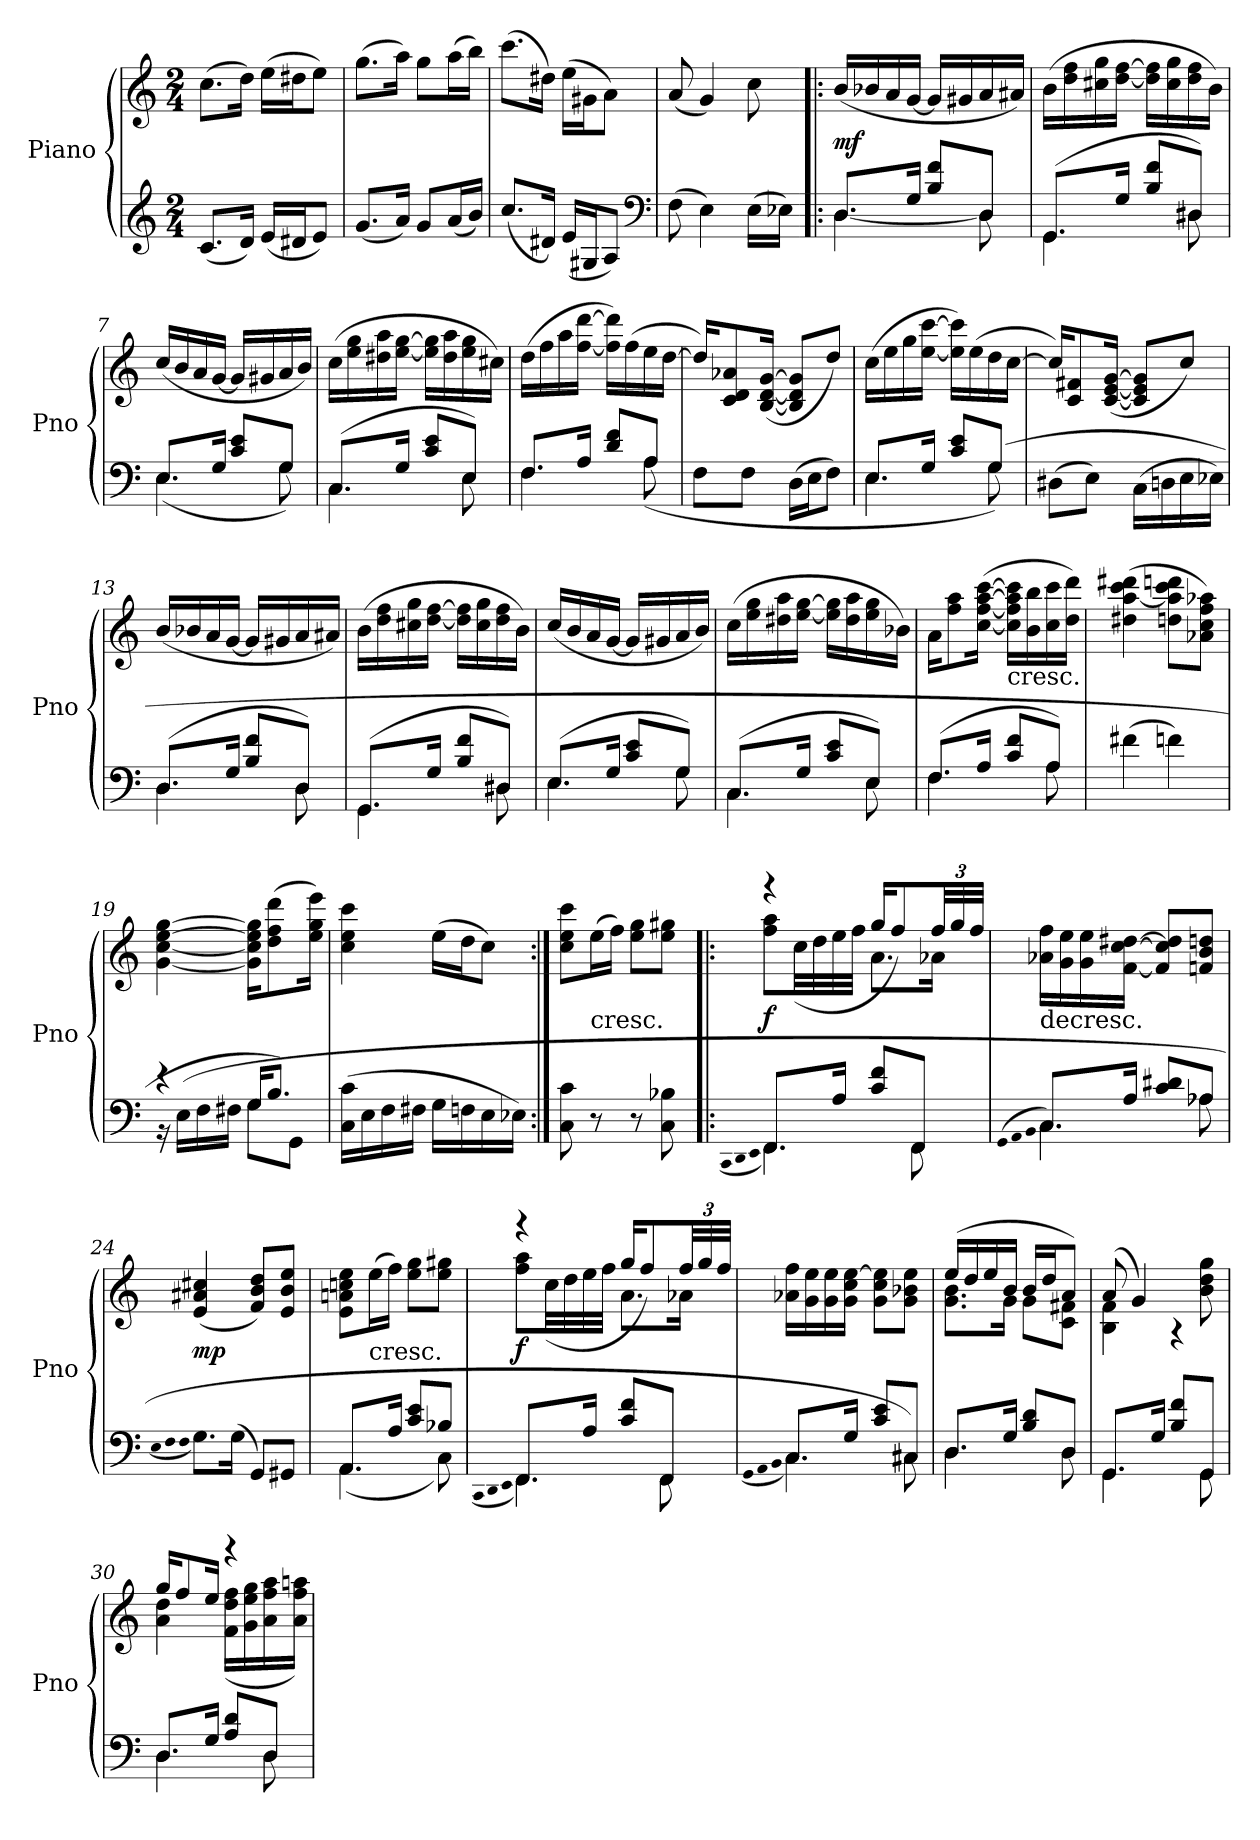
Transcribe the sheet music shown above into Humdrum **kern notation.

**kern	**kern	**dynam
*part1	*part1	*part1
*staff2	*staff1	*staff1/2
*I"Piano	*	*
*I'Pno	*	*
*clefG2	*clefG2	*
*k[]	*k[]	*
*M2/4	*M2/4	*
*MM90	*MM90	*
=1	=1	=1
(8.c/L	(8.cc\L	.
16d/Jk)	16dd\Jk)	.
(16e/LL	(16ee\LL	.
16d#X/J	16dd#X\J	.
8e/J)	8ee\J)	.
=2	=2	=2
(8.g/L	(8.gg\L	.
16a/Jk)	16aa\Jk)	.
8g/L	8gg\L	.
(16a/L	(16aa\L	.
16b/JJ)	16bb\JJ)	.
=3	=3	=3
(8.cc/L	(8.ccc\L	.
16d#X/Jk)	16dd#X\Jk)	.
(16e/LL	(16ee\LL	.
16G#X/J	16g#X\J	.
8A/J)	8a\J)	.
*clefF4	*	*
=4	=4	=4
(8F\	(8a/	.
4E\)	4g/)	.
(16E\LL	8cc\	.
16E-X\JJ)	.	.
=5!|:	=5!|:	=5!|:
*^	*	*
8.D/L	[4.D\	(16b/LL	mf
.	.	16b-X/	.
.	.	16a/	.
16G/Jk	.	[16g/JJ	.
8B/ 8f/L	.	16g/LL]	.
.	.	16g#X/	.
8D/J]	8D\	16a/	.
.	.	16a#X/JJ)	.
=6	=6	=6	=6
(8.GG/L	4.GG\	(16b\LL	.
.	.	16dd\ 16ff\	.
.	.	16cc#X\ 16gg\	.
16G/Jk	.	[16dd\ [16ff\JJ	.
8B/ 8f/L	.	16dd]\ 16ff]\LL	.
.	.	16cc#\ 16gg\	.
8D#X/J)	8D#X\	16dd\ 16ff\	.
.	.	16b\JJ)	.
=7	=7	=7	=7
8.E/L	(4.E\	(16cc/LL	.
.	.	16b/	.
.	.	16a/	.
16G/Jk	.	[16g/JJ	.
8c/ 8e/L	.	16g/LL]	.
.	.	16g#X/	.
8G/J)	8G\	16a/	.
.	.	16b/JJ)	.
=8	=8	=8	=8
(8.C/L	4.C\	(16cc\LL	.
.	.	16ee\ 16gg\	.
.	.	16dd#X\ 16aa\	.
16G/Jk	.	[16ee\ [16gg\JJ	.
8c/ 8e/L	.	16ee]\ 16gg]\LL	.
.	.	16dd#\ 16aa\	.
8E/J)	8E\	16ee\ 16gg\	.
.	.	16cc#X\JJ)	.
=9	=9	=9	=9
8.F/L	4.F\	(16dd\LL	.
.	.	16ff\	.
.	.	16aa\	.
16A/Jk	.	[16ff\ [16ddd\JJ	.
8d/ 8f/L	.	16ff]\ 16ddd]\LL)	.
.	.	(16ff\	.
8A/J	(8A\	16ee\	.
.	.	[16dd\JJ	.
*v	*v	*	*
=10	=10	=10
8F\L	16dd/KL])	.
.	8c/ 8d/ 8a-X/	.
8F\J	.	.
.	([16B/ [16d/ [16g/Jk	.
(16D\LL	8B]/ 8d]/ 8g]/L	.
16E\J	.	.
8F\J)	8dd/J)	.
=11	=11	=11
*^	*	*
8.E/L	4.E\	(16cc\LL	.
.	.	16ee\	.
.	.	16gg\	.
16G/Jk	.	[16ee\ [16ccc\JJ	.
8c/ 8e/L	.	16ee]\ 16ccc]\LL)	.
.	.	(16ee\	.
(8G/J)	8G\	16dd\	.
.	.	[16cc\JJ	.
*v	*v	*	*
=12	=12	=12
(8D#X\L	16cc/KL])	.
.	8c/ 8f#X/	.
8E\J)	.	.
.	([16c/ [16e/ [16g/Jk	.
(16C\LL	8c]/ 8e]/ 8g]/L	.
16Dn\	.	.
16E\	8cc/J)	.
16E-X\JJ)	.	.
=13	=13	=13
*^	*	*
(8.D/L	4.D\	(16b/LL	.
.	.	16b-X/	.
.	.	16a/	.
16G/Jk	.	[16g/JJ	.
8B/ 8f/L	.	16g/LL]	.
.	.	16g#X/	.
8D/J)	8D\	16a/	.
.	.	16a#X/JJ)	.
=14	=14	=14	=14
(8.GG/L	4.GG\	(16b\LL	.
.	.	16dd\ 16ff\	.
.	.	16cc#X\ 16gg\	.
16G/Jk	.	[16dd\ [16ff\JJ	.
8B/ 8f/L	.	16dd]\ 16ff]\LL	.
.	.	16cc#\ 16gg\	.
8D#X/J)	8D#X\	16dd\ 16ff\	.
.	.	16b\JJ)	.
=15	=15	=15	=15
(8.E/L	4.E\	(16cc/LL	.
.	.	16b/	.
.	.	16a/	.
16G/Jk	.	[16g/JJ	.
8c/ 8e/L	.	16g/LL]	.
.	.	16g#X/	.
8G/J)	8G\	16a/	.
.	.	16b/JJ)	.
=16	=16	=16	=16
(8.C/L	4.C\	(16cc\LL	.
.	.	16ee\ 16gg\	.
.	.	16dd#X\ 16aa\	.
16G/Jk	.	[16ee\ [16gg\JJ	.
8c/ 8e/L	.	16ee]\ 16gg]\LL	.
.	.	16dd#\ 16aa\	.
8E/J)	8E\	16ee\ 16gg\	.
.	.	16b-X\JJ)	.
=17	=17	=17	=17
(8.F/L	4.F\	16a\KL	.
.	.	8ff\ 8aa\	.
16A/Jk	.	([16cc\ [16ff\ [16aa\ [16ccc\Jk	.
!	!	!LO:TX:c:t=cresc.	!
8c/ 8f/L	.	16cc]\ 16ff]\ 16aa]\ 16ccc]\LL	.
.	.	16b\ 16bb\	.
8A/J)	8A\	16cc\ 16ccc\	.
.	.	16dd\ 16ddd\JJ)	.
*v	*v	*	*
=18	=18	=18
(4f#X\	(4dd#X\ [4aa\ 4ccc\ 4ddd#X\	.
4fn\)	8ddn\ 8aa]\ 8ccc\ 8dddn\L	.
.	8a-X\ 8cc\ 8ff\ 8aa-X\J)	.
=19	=19	=19
*^	*	*
4r	16r	[4g\ [4cc\ [4ee\ [4gg\	.
.	(16E\LL	.	.
.	16F\	.	.
.	16F#X\JJ	.	.
16G/KL	8G\L	16g]\ 16cc]\ 16ee]\ 16gg]\KL	.
8.B/J)	.	(8dd\ 8ff\ 8ddd\	.
.	8GG\J	.	.
.	.	16ee\ 16gg\ 16eee\Jk)	.
*v	*v	*	*
=20	=20	=20
(16C\ 16c\LL	4cc\ 4ee\ 4ccc\	.
16E\	.	.
16F\	.	.
16F#X\JJ	.	.
16G\LL	(16ee\LL	.
16Fn\	16dd\J	.
16E\	8cc\J)	.
16E-X\JJ)	.	.
=21:|!	=21:|!	=21:|!
8C\ 8c\	8cc\ 8ee\ 8ccc\L	.
!	!LO:TX:c:t=cresc.	!
8r	(16ee\L	.
.	16ff\JJ)	.
8r	8ee\ 8gg\L	.
8C\ 8B-X\	8ee\ 8gg#X\J	.
=22!|:	=22!|:	=22!|:
*^	*	*
.	(qCC	.	.
.	qDD	.	.
.	qEE	.	.
*	*	*^	*
8.FF/L	4.FF\)	4r	8ff\ 8aa\L	f
.	.	.	(32cc\LL	.
.	.	.	32dd\	.
16A/Jk	.	.	32ee\	.
.	.	.	32ff\JJJ	.
8c/ 8f/L	.	16gg/KL	8.a\L	.
.	.	8ff/)	.	.
8FF/J	8FF\	.	.	.
.	.	48ff/LL	16a-X\Jk	.
.	.	48gg/	.	.
.	.	48ff/JJJ	.	.
*	*	*v	*v	*
=23	=23	=23	=23
.	(qGG	.	.
.	qAA	.	.
.	qBB	.	.
!	!	!LO:TX:c:t=decresc.	!
8.C/L)	4.C\	16a-X\ 16ff\LL	.
.	.	16g\ 16ee\	.
.	.	16g\ 16ee\	.
16A/Jk	.	[16f\ [16cc\ [16dd#X\JJ	.
8c/ 8d#X/L	.	8f]/ 8cc]/ 8dd#]/L	.
8A-X/J	8A-X\	8fn/ 8b/ 8ddn/J	.
*v	*v	*	*
=24	=24	=24
(qE	.	.
qF	.	.
qF	.	.
8.G\L)	(4e/ 4a#X/ 4cc#X/	mp
(16G\Jk	.	.
8GG/L)	8f/ 8b/ 8dd/L)	.
8GG#X/J	8e/ 8b/ 8ee/J	.
=25	=25	=25
*^	*	*
8.AA/L	(4.AA\	8e\ 8an\ 8ccn\ 8ee\L	.
!	!	!LO:TX:c:t=cresc.	!
.	.	(16ee\L	.
16A/Jk	.	16ff\JJ)	.
8c/ 8e/L	.	8ee\ 8gg\L	.
8B-X/J	8C\)	8ee\ 8gg#X\J	.
=26	=26	=26	=26
.	(qCC	.	.
.	qDD	.	.
.	qEE	.	.
*	*	*^	*
8.FF/L	4.FF\)	4r	8ff\ 8aa\L	f
.	.	.	(32cc\LL	.
.	.	.	32dd\	.
16A/Jk	.	.	32ee\	.
.	.	.	32ff\JJJ	.
8c/ 8f/L	.	16gg/KL	8.a\L	.
.	.	8ff/)	.	.
8FF/J	8FF\	.	.	.
.	.	48ff/LL	16a-X\Jk	.
.	.	48gg/	.	.
.	.	48ff/JJJ	.	.
*	*	*v	*v	*
=27	=27	=27	=27
.	(qGG	.	.
.	qAA	.	.
.	qBB	.	.
8.C/L	4.C\)	16a-X\ 16ff\LL	.
.	.	16g\ 16ee\	.
.	.	16g\ 16ee\	.
16G/Jk	.	16g\ 16cc\ [16ee\JJ	.
8c/ 8e/L	.	8g\ 8cc\ 8ee]\L	.
8C#X/J	8C#X\)	8g\ 8b-X\ 8ee\J	.
=28	=28	=28	=28
*	*	*^	*
8.D/L	4.D\	(16ee/LL	8.g\ 8.b\L	.
.	.	16dd/	.	.
.	.	16ee/	.	.
16G/Jk	.	16b/JJ	16g\Jk	.
8B/ 8d/L	.	16b/LL	8g\L	.
.	.	16dd/J	.	.
8D/J	8D\	8a/J)	8c\ 8f#X\J	.
=29	=29	=29	=29	=29
8.GG/L	4.GG\	(8a/	4B\ 4f\	.
.	.	4g/)	.	.
16G/Jk	.	.	.	.
8B/ 8f/L	.	.	4r	.
8GG/J	8GG\	8b\ 8dd\ 8gg\	.	.
=30	=30	=30	=30	=30
8.D/L	4.D\	16gg/KL	4a\ 4dd\	.
.	.	8ff/	.	.
16G/Jk	.	16ee/Jk	.	.
8A/ 8d/L	.	4r	(16f\ 16dd\ 16ff\LL	.
.	.	.	16g\ 16ee\ 16gg\	.
8D/J	8D\	.	16a\ 16ff\ 16aa\	.
.	.	.	16a\ 16ff\ 16aan\JJ)	.
*v	*v	*	*	*
*	*v	*v	*
=	=	=
*-	*-	*-
